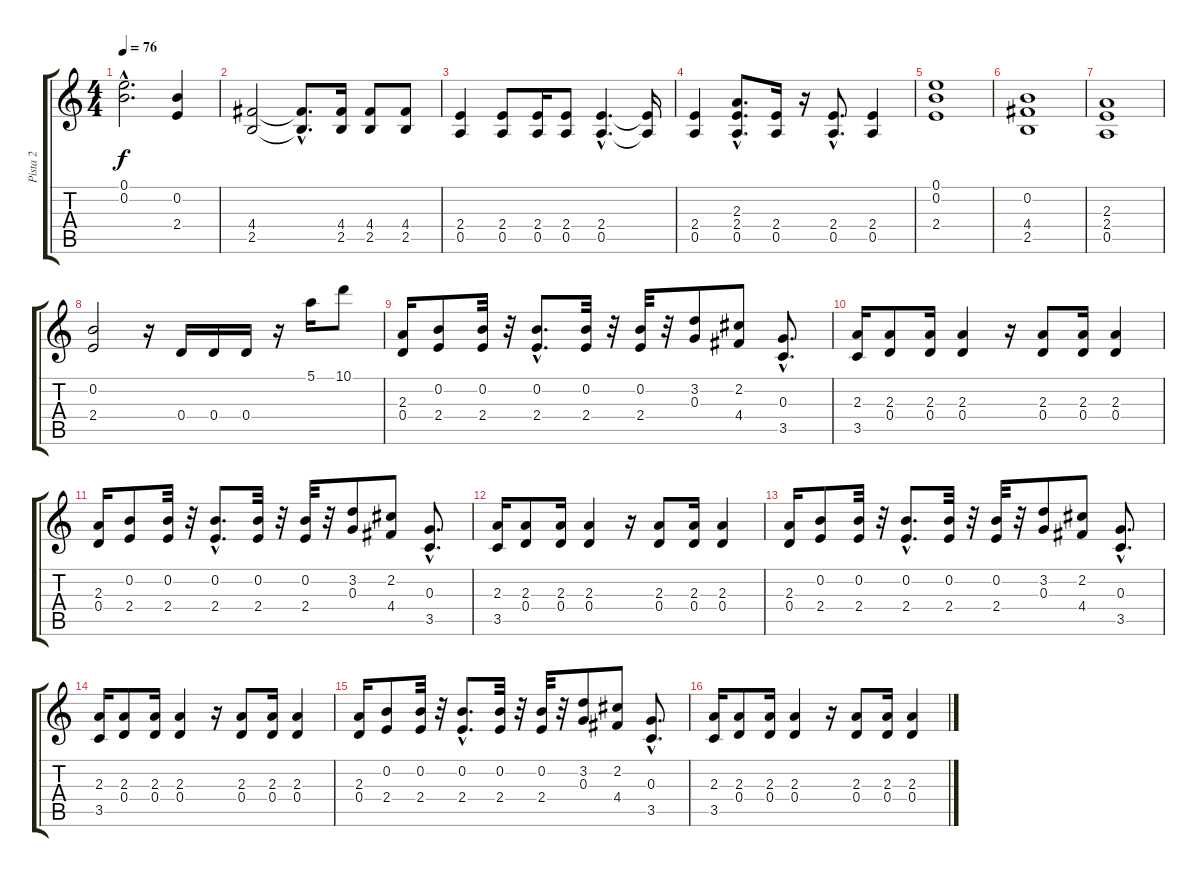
\track ("Pista 2" "Pista 2") {instrument distortionguitar}
\staff {score tabs}
\tuning (E4 B3 G3 D3 A2 E2) {hide}
\ts (4 4)
\tempo 76
\clef g2
\ks c
(0.1{hac} 0.2{hac}).2{d dy f} (0.2 2.4).4 |
(4.4 2.5).2 (4.4{hac t} 2.5{hac t}).8{d} (4.4 2.5).16 (4.4 2.5).8 (4.4 2.5).8 |
(2.4 0.5).4 (2.4 0.5).8 (2.4 0.5).16 (2.4 0.5).8 (2.4{hac} 0.5{hac}).4{d} (2.4{t} 0.5{t}).16 |
(2.4 0.5).4 (2.3{hac} 2.4{hac} 0.5{hac}).8{d} (2.4 0.5).16 r.16 (2.4{hac} 0.5{hac}).8{d} (2.4 0.5).4 |
(0.1 0.2 2.4).1 |
(0.2 4.4 2.5).1 |
(2.3 2.4 0.5).1 |
(0.2 2.4).2 r.16 0.4.16 0.4.16 0.4.16 r.16 5.1.16 10.1.8 |
(2.3 0.4).16 (0.2 2.4).8 (0.2 2.4).32 r.32 (0.2{hac} 2.4{hac}).8{d} (0.2 2.4).32 r.32 (0.2 2.4).32 r.32 (3.2 0.3).8 (2.2 4.4).8 (0.3{hac} 3.5{hac}).8{d} |
(2.3 3.5).16 (2.3 0.4).8 (2.3 0.4).16 (2.3 0.4).4 r.16 (2.3 0.4).8 (2.3 0.4).16 (2.3 0.4).4 |
(2.3 0.4).16 (0.2 2.4).8 (0.2 2.4).32 r.32 (0.2{hac} 2.4{hac}).8{d} (0.2 2.4).32 r.32 (0.2 2.4).32 r.32 (3.2 0.3).8 (2.2 4.4).8 (0.3{hac} 3.5{hac}).8{d} |
(2.3 3.5).16 (2.3 0.4).8 (2.3 0.4).16 (2.3 0.4).4 r.16 (2.3 0.4).8 (2.3 0.4).16 (2.3 0.4).4 |
(2.3 0.4).16 (0.2 2.4).8 (0.2 2.4).32 r.32 (0.2{hac} 2.4{hac}).8{d} (0.2 2.4).32 r.32 (0.2 2.4).32 r.32 (3.2 0.3).8 (2.2 4.4).8 (0.3{hac} 3.5{hac}).8{d} |
(2.3 3.5).16 (2.3 0.4).8 (2.3 0.4).16 (2.3 0.4).4 r.16 (2.3 0.4).8 (2.3 0.4).16 (2.3 0.4).4 |
(2.3 0.4).16 (0.2 2.4).8 (0.2 2.4).32 r.32 (0.2{hac} 2.4{hac}).8{d} (0.2 2.4).32 r.32 (0.2 2.4).32 r.32 (3.2 0.3).8 (2.2 4.4).8 (0.3{hac} 3.5{hac}).8{d} |
(2.3 3.5).16 (2.3 0.4).8 (2.3 0.4).16 (2.3 0.4).4 r.16 (2.3 0.4).8 (2.3 0.4).16 (2.3 0.4).4
